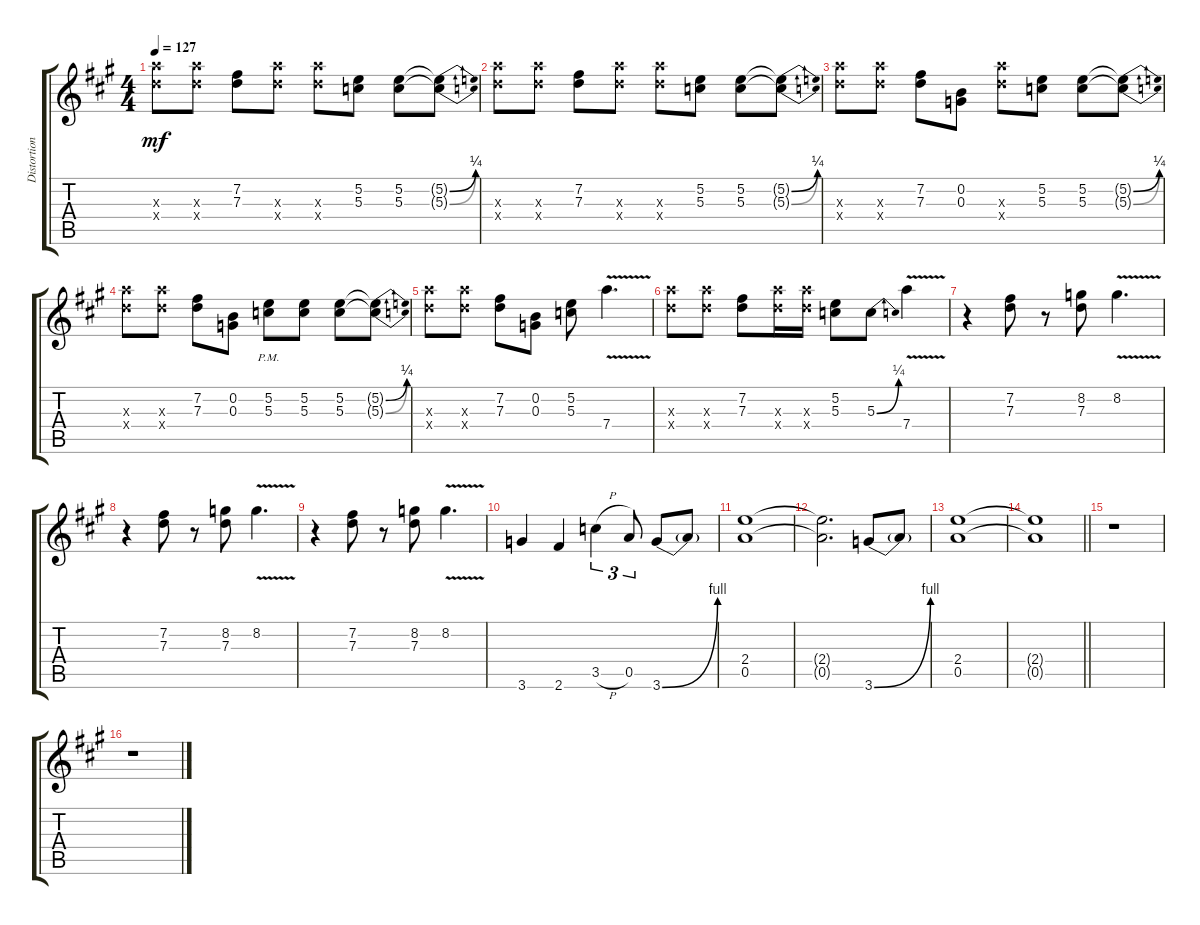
\track ("Distortion Gtr." "Distortion") {instrument distortionguitar}
\staff {score tabs}
\tuning (E4 B3 G3 D4 A3 E3) {hide}
\ts (4 4)
\tempo 127
\clef g2
\ks a
(7.3{x} 7.4{x}).8{dy mf} (7.3{x} 7.4{x}).8 (7.2 7.3).8 (7.3{x} 7.4{x}).8 (7.3{x} 7.4{x}).8 (5.2 5.3).8 (5.2 5.3).8 (5.2{be (bend 0 0 60 1) t} 5.3{be (bend 0 0 60 1) t}).8 |
(7.3{x} 7.4{x}).8 (7.3{x} 7.4{x}).8 (7.2 7.3).8 (7.3{x} 7.4{x}).8 (7.3{x} 7.4{x}).8 (5.2 5.3).8 (5.2 5.3).8 (5.2{be (bend 0 0 60 1) t} 5.3{be (bend 0 0 60 1) t}).8 |
(7.3{x} 7.4{x}).8 (7.3{x} 7.4{x}).8 (7.2 7.3).8 (0.2 0.3).8 (7.3{x} 7.4{x}).8 (5.2 5.3).8 (5.2 5.3).8 (5.2{be (bend 0 0 60 1) t} 5.3{be (bend 0 0 60 1) t}).8 |
(7.3{x} 7.4{x}).8 (7.3{x} 7.4{x}).8 (7.2 7.3).8 (0.2 0.3).8 (5.2{pm} 5.3{pm}).8 (5.2 5.3).8 (5.2 5.3).8 (5.2{be (bend 0 0 60 1) t} 5.3{be (bend 0 0 60 1) t}).8 |
(7.3{x} 7.4{x}).8 (7.3{x} 7.4{x}).8 (7.2 7.3).8 (0.2 0.3).8 (5.2 5.3).8 7.4{v}.4{d} |
(7.3{x} 7.4{x}).8 (7.3{x} 7.4{x}).8 (7.2 7.3).8 (7.3{x} 7.4{x}).16 (7.3{x} 7.4{x}).16 (5.2 5.3).8 5.3{be (bend 0 0 60 1)}.8 7.4{v}.4 |
r.4 (7.2 7.3).8 r.8 (8.2 7.3).8 8.2{v}.4{d} |
r.4 (7.2 7.3).8 r.8 (8.2 7.3).8 8.2{v}.4{d} |
r.4 (7.2 7.3).8 r.8 (8.2 7.3).8 8.2{v}.4{d} |
3.6.4 2.6.4 3.5{h}.4{tu (3 2)} 0.5.8{tu (3 2)} 3.6{be (bend 0 0 60 4)}.8 3.6{t}.8 |
(2.4 0.5).1 |
(2.4{t} 0.5{t}).2{d} 3.6{be (bend 0 0 60 4)}.8 3.6{t}.8 |
(2.4 0.5).1 |
\barLineRight lightlight
(2.4{t} 0.5{t}).1 |
r.1 |
r.1
